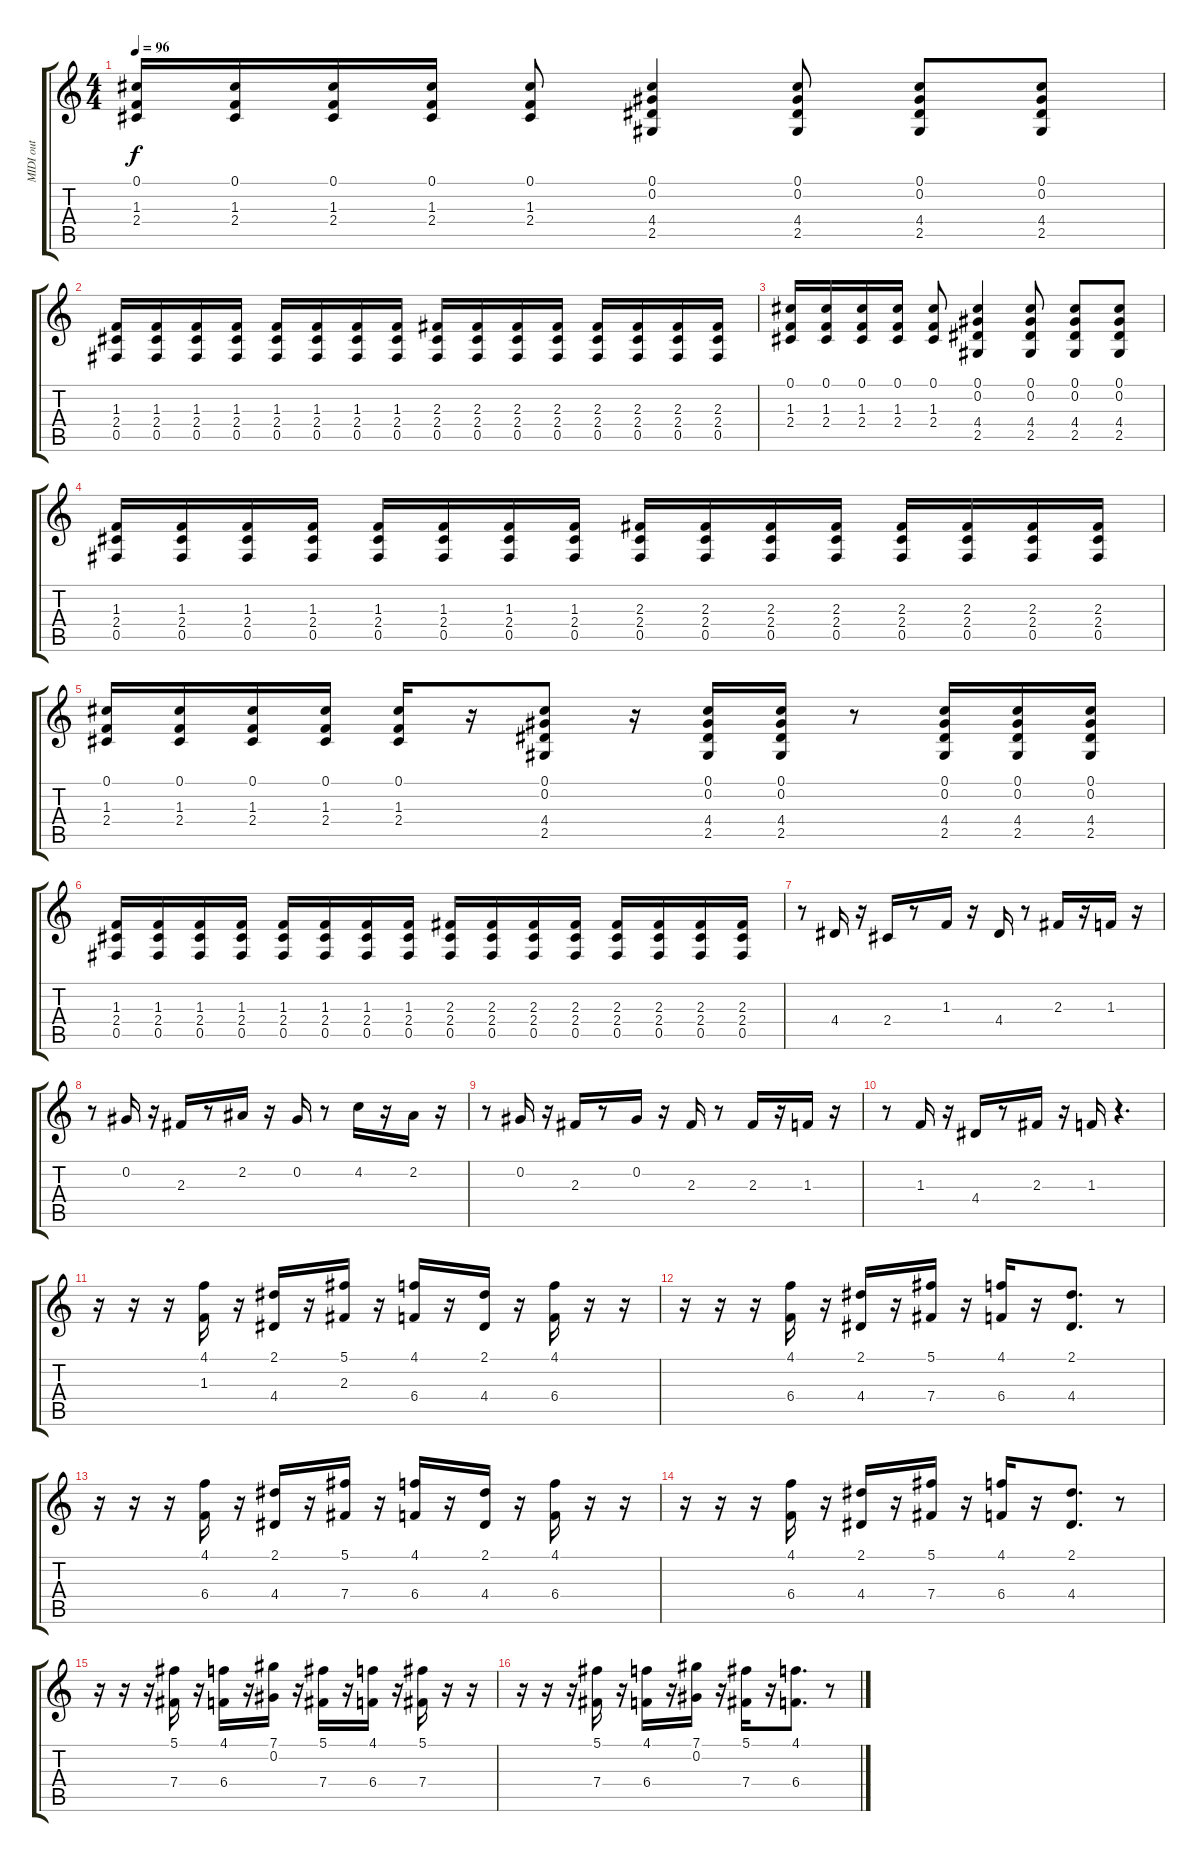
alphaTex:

\track ("MIDI out" "MIDI out") {instrument overdrivenguitar}
\staff {score tabs}
\tuning (Db4 Ab3 E3 B2 Gb2 Db2) {hide}
\ts (4 4)
\tempo 96
\clef g2
\ks c
(0.1 1.3 2.4).16{dy f} (0.1 1.3 2.4).16 (0.1 1.3 2.4).16 (0.1 1.3 2.4).16 (0.1 1.3 2.4).8 (0.1 0.2 4.4 2.5).4 (0.1 0.2 4.4 2.5).8 (0.1 0.2 4.4 2.5).8 (0.1 0.2 4.4 2.5).8 |
(1.3 2.4 0.5).16 (1.3 2.4 0.5).16 (1.3 2.4 0.5).16 (1.3 2.4 0.5).16 (1.3 2.4 0.5).16 (1.3 2.4 0.5).16 (1.3 2.4 0.5).16 (1.3 2.4 0.5).16 (2.3 2.4 0.5).16 (2.3 2.4 0.5).16 (2.3 2.4 0.5).16 (2.3 2.4 0.5).16 (2.3 2.4 0.5).16 (2.3 2.4 0.5).16 (2.3 2.4 0.5).16 (2.3 2.4 0.5).16 |
(0.1 1.3 2.4).16 (0.1 1.3 2.4).16 (0.1 1.3 2.4).16 (0.1 1.3 2.4).16 (0.1 1.3 2.4).8 (0.1 0.2 4.4 2.5).4 (0.1 0.2 4.4 2.5).8 (0.1 0.2 4.4 2.5).8 (0.1 0.2 4.4 2.5).8 |
(1.3 2.4 0.5).16 (1.3 2.4 0.5).16 (1.3 2.4 0.5).16 (1.3 2.4 0.5).16 (1.3 2.4 0.5).16 (1.3 2.4 0.5).16 (1.3 2.4 0.5).16 (1.3 2.4 0.5).16 (2.3 2.4 0.5).16 (2.3 2.4 0.5).16 (2.3 2.4 0.5).16 (2.3 2.4 0.5).16 (2.3 2.4 0.5).16 (2.3 2.4 0.5).16 (2.3 2.4 0.5).16 (2.3 2.4 0.5).16 |
(0.1 1.3 2.4).16 (0.1 1.3 2.4).16 (0.1 1.3 2.4).16 (0.1 1.3 2.4).16 (0.1 1.3 2.4).16 r.16 (0.1 0.2 4.4 2.5).8 r.16 (0.1 0.2 4.4 2.5).16 (0.1 0.2 4.4 2.5).16 r.8 (0.1 0.2 4.4 2.5).16 (0.1 0.2 4.4 2.5).16 (0.1 0.2 4.4 2.5).16 |
(1.3 2.4 0.5).16 (1.3 2.4 0.5).16 (1.3 2.4 0.5).16 (1.3 2.4 0.5).16 (1.3 2.4 0.5).16 (1.3 2.4 0.5).16 (1.3 2.4 0.5).16 (1.3 2.4 0.5).16 (2.3 2.4 0.5).16 (2.3 2.4 0.5).16 (2.3 2.4 0.5).16 (2.3 2.4 0.5).16 (2.3 2.4 0.5).16 (2.3 2.4 0.5).16 (2.3 2.4 0.5).16 (2.3 2.4 0.5).16 |
r.8 4.4.16 r.16 2.4.16 r.8 1.3.16 r.16 4.4.16 r.8 2.3.16 r.16 1.3.16 r.16 |
r.8 0.2.16 r.16 2.3.16 r.8 2.2.16 r.16 0.2.16 r.8 4.2.16 r.16 2.2.16 r.16 |
r.8 0.2.16 r.16 2.3.16 r.8 0.2.16 r.16 2.3.16 r.8 2.3.16 r.16 1.3.16 r.16 |
r.8 1.3.16 r.16 4.4.16 r.8 2.3.16 r.16 1.3.16 r.4{d} |
r.16 r.16 r.16 (4.1 1.3).16 r.16 (2.1 4.4).16 r.16 (5.1 2.3).16 r.16 (4.1 6.4).16 r.16 (2.1 4.4).16 r.16 (4.1 6.4).16 r.16 r.16 |
r.16 r.16 r.16 (4.1 6.4).16 r.16 (2.1 4.4).16 r.16 (5.1 7.4).16 r.16 (4.1 6.4).16 r.16 (2.1 4.4).8{d} r.8 |
r.16 r.16 r.16 (4.1 6.4).16 r.16 (2.1 4.4).16 r.16 (5.1 7.4).16 r.16 (4.1 6.4).16 r.16 (2.1 4.4).16 r.16 (4.1 6.4).16 r.16 r.16 |
r.16 r.16 r.16 (4.1 6.4).16 r.16 (2.1 4.4).16 r.16 (5.1 7.4).16 r.16 (4.1 6.4).16 r.16 (2.1 4.4).8{d} r.8 |
r.16 r.16 r.16 (5.1 7.4).16 r.16 (4.1 6.4).16 r.16 (7.1 0.2).16 r.16 (5.1 7.4).16 r.16 (4.1 6.4).16 r.16 (5.1 7.4).16 r.16 r.16 |
r.16 r.16 r.16 (5.1 7.4).16 r.16 (4.1 6.4).16 r.16 (7.1 0.2).16 r.16 (5.1 7.4).16 r.16 (4.1 6.4).8{d} r.8
